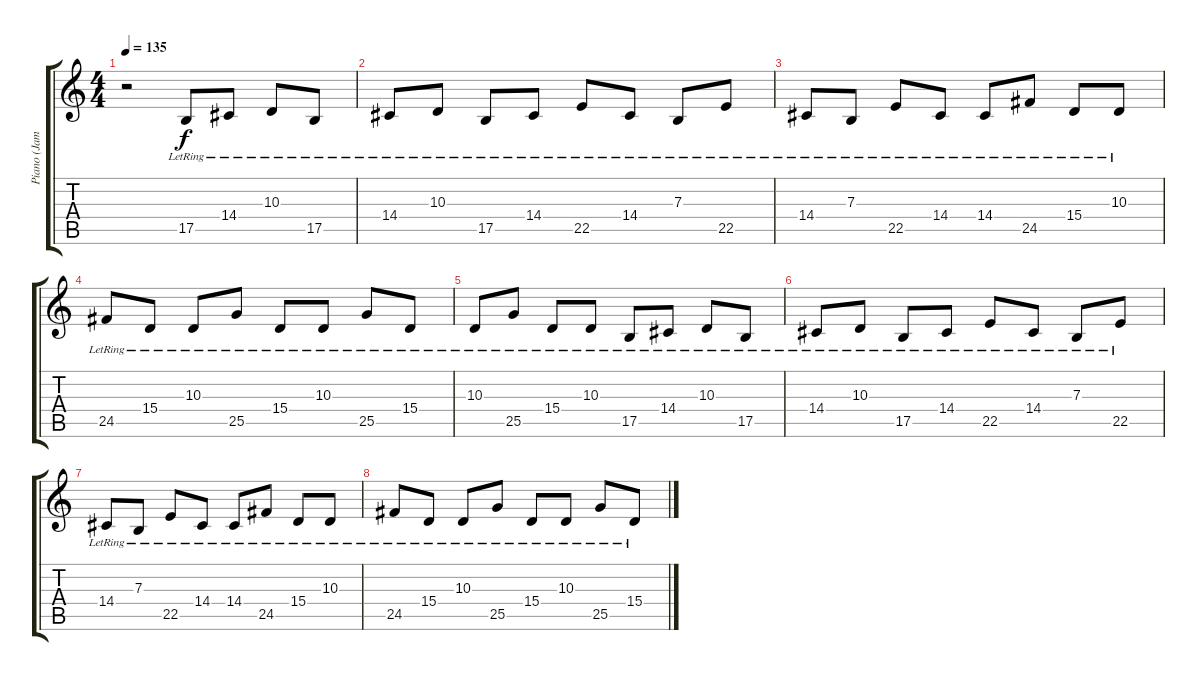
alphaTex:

\track ("Piano (James)" "Piano (Jam") {instrument acousticgrandpiano}
\staff {score tabs}
\tuning (Db4 Ab3 E3 B2 Gb2 B1) {hide}
\ts (4 4)
\tempo 135
\clef g2
\ks c
r.2{dy f} 17.5{lr}.8{volume 8} 14.4{lr}.8 10.3{lr}.8 17.5{lr}.8 |
14.4{lr}.8 10.3{lr}.8 17.5{lr}.8 14.4{lr}.8 22.5{lr}.8 14.4{lr}.8 7.3{lr}.8 22.5{lr}.8 |
14.4{lr}.8 7.3{lr}.8 22.5{lr}.8 14.4{lr}.8 14.4{lr}.8 24.5{lr}.8 15.4{lr}.8 10.3{lr}.8 |
24.5{lr}.8 15.4{lr}.8 10.3{lr}.8 25.5{lr}.8 15.4{lr}.8 10.3{lr}.8 25.5{lr}.8 15.4{lr}.8 |
10.3{lr}.8 25.5{lr}.8 15.4{lr}.8 10.3{lr}.8 17.5{lr}.8 14.4{lr}.8 10.3{lr}.8 17.5{lr}.8 |
14.4{lr}.8 10.3{lr}.8 17.5{lr}.8 14.4{lr}.8 22.5{lr}.8 14.4{lr}.8 7.3{lr}.8 22.5{lr}.8 |
14.4{lr}.8 7.3{lr}.8 22.5{lr}.8 14.4{lr}.8 14.4{lr}.8 24.5{lr}.8 15.4{lr}.8 10.3{lr}.8 |
24.5{lr}.8 15.4{lr}.8 10.3{lr}.8 25.5{lr}.8 15.4{lr}.8 10.3{lr}.8 25.5{lr}.8 15.4{lr}.8
